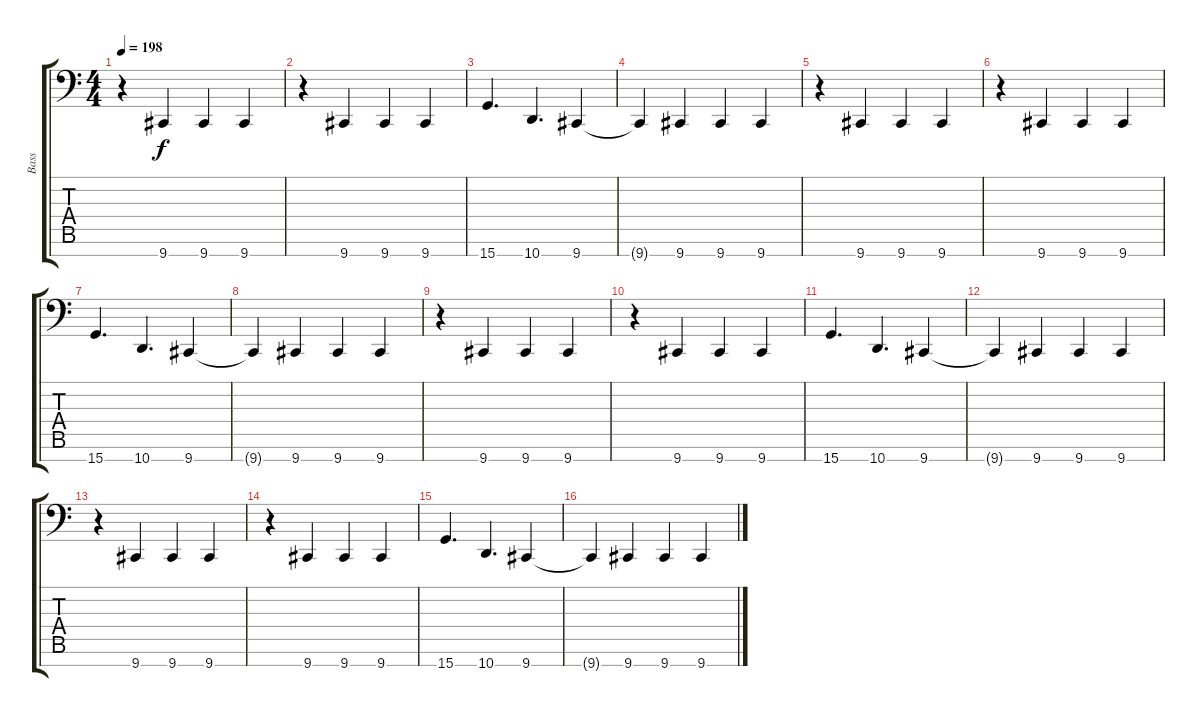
\track ("Bass" "Bass") {instrument electricbassfinger}
\staff {score tabs}
\tuning (B2 Gb2 E2 B1 E1 B0 E0) {hide}
\ts (4 4)
\tempo 198
\clef f4
\ks c
r.4{dy f} 9.7.4 9.7.4 9.7.4 |
r.4 9.7.4 9.7.4{beam merge} 9.7.4 |
15.7.4{d beam merge} 10.7.4{d} 9.7.4 |
9.7{t}.4 9.7.4 9.7.4 9.7.4 |
r.4 9.7.4 9.7.4 9.7.4 |
r.4 9.7.4 9.7.4{beam merge} 9.7.4 |
15.7.4{d beam merge} 10.7.4{d} 9.7.4 |
9.7{t}.4 9.7.4 9.7.4 9.7.4 |
r.4 9.7.4 9.7.4 9.7.4 |
r.4 9.7.4 9.7.4{beam merge} 9.7.4 |
15.7.4{d beam merge} 10.7.4{d} 9.7.4 |
9.7{t}.4 9.7.4 9.7.4 9.7.4 |
r.4 9.7.4 9.7.4 9.7.4 |
r.4 9.7.4 9.7.4{beam merge} 9.7.4 |
15.7.4{d beam merge} 10.7.4{d} 9.7.4 |
9.7{t}.4 9.7.4 9.7.4 9.7.4
